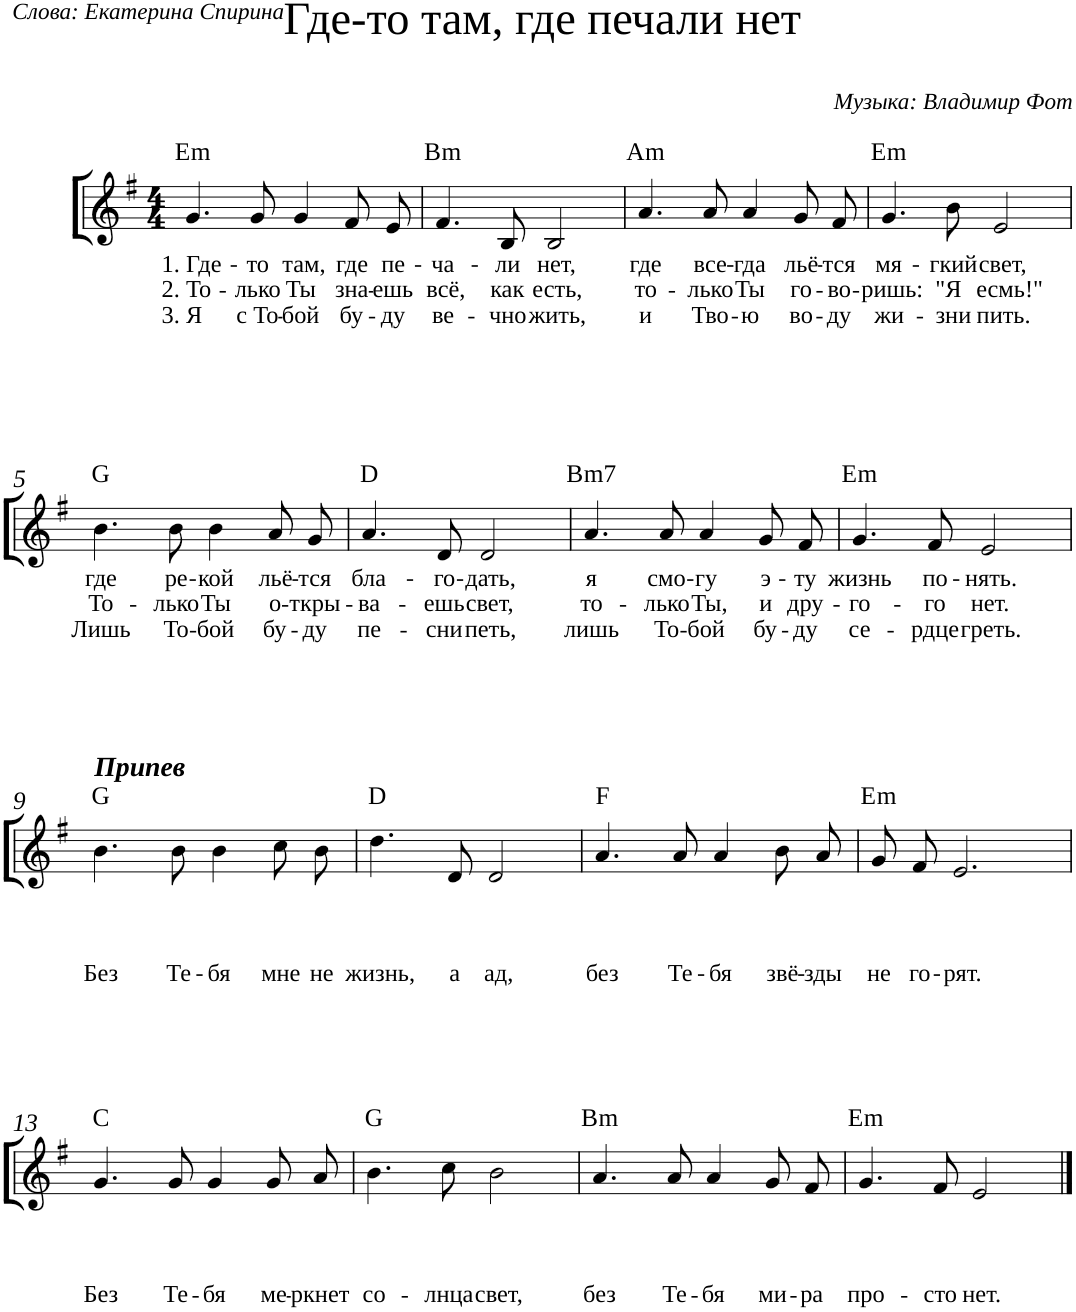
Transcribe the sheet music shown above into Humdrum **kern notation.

**kern	**text	**text	**text	**text	**harte
*part1	*part1	*part1	*part1	*part1	*part1
*staff1	*staff1	*staff1	*staff1	*staff1	*
*I"ARIA Player	*	*	*	*	*
*clefG2	*	*	*	*	*
*k[f#]	*	*	*	*	*
*e:	*	*	*	*	*
*M4/4	*	*	*	*	*
=1	=1	=1	=1	=1	=1
!	!LO:LY:b	!LO:LY:b	!LO:LY:b	!	!LO:H:kt=m
4.g/	1. Где-	2. То-	3. Я	.	E:min
!	!LO:LY:b	!LO:LY:b	!LO:LY:b	!	!
8g/	-то	-лько	с То-	.	.
!	!LO:LY:b	!LO:LY:b	!LO:LY:b	!	!
4g/	там,	Ты	-бой	.	.
!	!LO:LY:b	!LO:LY:b	!LO:LY:b	!	!
8f#/L	где	зна-	бу-	.	.
!	!LO:LY:b	!LO:LY:b	!LO:LY:b	!	!
8e/J	пе-	-ешь	-ду	.	.
=2	=2	=2	=2	=2	=2
!	!LO:LY:b	!LO:LY:b	!LO:LY:b	!	!LO:H:kt=m
4.f#/	-ча-	всё,	ве-	.	B:min
!	!LO:LY:b	!LO:LY:b	!LO:LY:b	!	!
8B/	-ли	как	-чно	.	.
!	!LO:LY:b	!LO:LY:b	!LO:LY:b	!	!
2B/	нет,	есть,	жить,	.	.
=3	=3	=3	=3	=3	=3
!	!LO:LY:b	!LO:LY:b	!LO:LY:b	!	!LO:H:kt=m
4.a/	где	то-	и	.	A:min
!	!LO:LY:b	!LO:LY:b	!LO:LY:b	!	!
8a/	все-	-лько	Тво-	.	.
!	!LO:LY:b	!LO:LY:b	!LO:LY:b	!	!
4a/	-гда	Ты	-ю	.	.
!	!LO:LY:b	!LO:LY:b	!LO:LY:b	!	!
8g/L	льё-	го-	во-	.	.
!	!LO:LY:b	!LO:LY:b	!LO:LY:b	!	!
8f#/J	-тся	-во-	-ду	.	.
=4	=4	=4	=4	=4	=4
!	!LO:LY:b	!LO:LY:b	!LO:LY:b	!	!LO:H:kt=m
4.g/	мя-	-ришь:	жи-	.	E:min
!	!LO:LY:b	!LO:LY:b	!LO:LY:b	!	!
8b\	-гкий	"Я	-зни	.	.
!	!LO:LY:b	!LO:LY:b	!LO:LY:b	!	!
2e/	свет,	есмь!"	пить.	.	.
!!LO:LB:g=z
=5	=5	=5	=5	=5	=5
!	!LO:LY:b	!LO:LY:b	!LO:LY:b	!	!
4.b\	где	То-	Лишь	.	G:maj
!	!LO:LY:b	!LO:LY:b	!LO:LY:b	!	!
8b\	ре-	-лько	То-	.	.
!	!LO:LY:b	!LO:LY:b	!LO:LY:b	!	!
4b\	-кой	Ты	-бой	.	.
!	!LO:LY:b	!LO:LY:b	!LO:LY:b	!	!
8a/L	льё-	о-	бу-	.	.
!	!LO:LY:b	!LO:LY:b	!LO:LY:b	!	!
8g/J	-тся	-ткры-	-ду	.	.
=6	=6	=6	=6	=6	=6
!	!LO:LY:b	!LO:LY:b	!LO:LY:b	!	!
4.a/	бла-	-ва-	пе-	.	D:maj
!	!LO:LY:b	!LO:LY:b	!LO:LY:b	!	!
8d/	-го-	-ешь	-сни	.	.
!	!LO:LY:b	!LO:LY:b	!LO:LY:b	!	!
2d/	-дать,	свет,	петь,	.	.
=7	=7	=7	=7	=7	=7
!	!LO:LY:b	!LO:LY:b	!LO:LY:b	!	!LO:H:kt=m7
4.a/	я	то-	лишь	.	B:min7
!	!LO:LY:b	!LO:LY:b	!LO:LY:b	!	!
8a/	смо-	-лько	То-	.	.
!	!LO:LY:b	!LO:LY:b	!LO:LY:b	!	!
4a/	-гу	Ты,	-бой	.	.
!	!LO:LY:b	!LO:LY:b	!LO:LY:b	!	!
8g/L	э-	и	бу-	.	.
!	!LO:LY:b	!LO:LY:b	!LO:LY:b	!	!
8f#/J	-ту	дру-	-ду	.	.
=8	=8	=8	=8	=8	=8
!	!LO:LY:b	!LO:LY:b	!LO:LY:b	!	!LO:H:kt=m
4.g/	жизнь	-го-	се-	.	E:min
!	!LO:LY:b	!LO:LY:b	!LO:LY:b	!	!
8f#/	по-	-го	-рдце	.	.
!	!LO:LY:b	!LO:LY:b	!LO:LY:b	!	!
2e/	-нять.	нет.	греть.	.	.
!!LO:LB:g=z
=9	=9	=9	=9	=9	=9
!LO:TX:a:Bi:t=Припев	!	!	!	!	!
!	!	!	!	!LO:LY:b	!
4.b\	.	.	.	Без	G:maj
!	!	!	!	!LO:LY:b	!
8b\	.	.	.	Те-	.
!	!	!	!	!LO:LY:b	!
4b\	.	.	.	-бя	.
!	!	!	!	!LO:LY:b	!
8cc\L	.	.	.	мне	.
!	!	!	!	!LO:LY:b	!
8b\J	.	.	.	не	.
=10	=10	=10	=10	=10	=10
!	!	!	!	!LO:LY:b	!
4.dd\	.	.	.	жизнь,	D:maj
!	!	!	!	!LO:LY:b	!
8d/	.	.	.	а	.
!	!	!	!	!LO:LY:b	!
2d/	.	.	.	ад,	.
=11	=11	=11	=11	=11	=11
!	!	!	!	!LO:LY:b	!
4.a/	.	.	.	без	F:maj
!	!	!	!	!LO:LY:b	!
8a/	.	.	.	Те-	.
!	!	!	!	!LO:LY:b	!
4a/	.	.	.	-бя	.
!	!	!	!	!LO:LY:b	!
8b/L	.	.	.	звё-	.
!	!	!	!	!LO:LY:b	!
8a/J	.	.	.	-зды	.
=12	=12	=12	=12	=12	=12
!	!	!	!	!LO:LY:b	!LO:H:kt=m
8g/L	.	.	.	не	E:min
!	!	!	!	!LO:LY:b	!
8f#/J	.	.	.	го-	.
!	!	!	!	!LO:LY:b	!
2.e/	.	.	.	-рят.	.
!!LO:LB:g=z
=13	=13	=13	=13	=13	=13
!	!	!	!	!LO:LY:b	!
4.g/	.	.	.	Без	C:maj
!	!	!	!	!LO:LY:b	!
8g/	.	.	.	Те-	.
!	!	!	!	!LO:LY:b	!
4g/	.	.	.	-бя	.
!	!	!	!	!LO:LY:b	!
8g/L	.	.	.	ме-	.
!	!	!	!	!LO:LY:b	!
8a/J	.	.	.	-ркнет	.
=14	=14	=14	=14	=14	=14
!	!	!	!	!LO:LY:b	!
4.b\	.	.	.	со-	G:maj
!	!	!	!	!LO:LY:b	!
8cc\	.	.	.	-лнца	.
!	!	!	!	!LO:LY:b	!
2b\	.	.	.	свет,	.
=15	=15	=15	=15	=15	=15
!	!	!	!	!LO:LY:b	!LO:H:kt=m
4.a/	.	.	.	без	B:min
!	!	!	!	!LO:LY:b	!
8a/	.	.	.	Те-	.
!	!	!	!	!LO:LY:b	!
4a/	.	.	.	-бя	.
!	!	!	!	!LO:LY:b	!
8g/L	.	.	.	ми-	.
!	!	!	!	!LO:LY:b	!
8f#/J	.	.	.	-ра	.
=16	=16	=16	=16	=16	=16
!	!	!	!	!LO:LY:b	!LO:H:kt=m
4.g/	.	.	.	про-	E:min
!	!	!	!	!LO:LY:b	!
8f#/	.	.	.	-сто	.
!	!	!	!	!LO:LY:b	!
2e/	.	.	.	нет.	.
==	==	==	==	==	==
*-	*-	*-	*-	*-	*-
